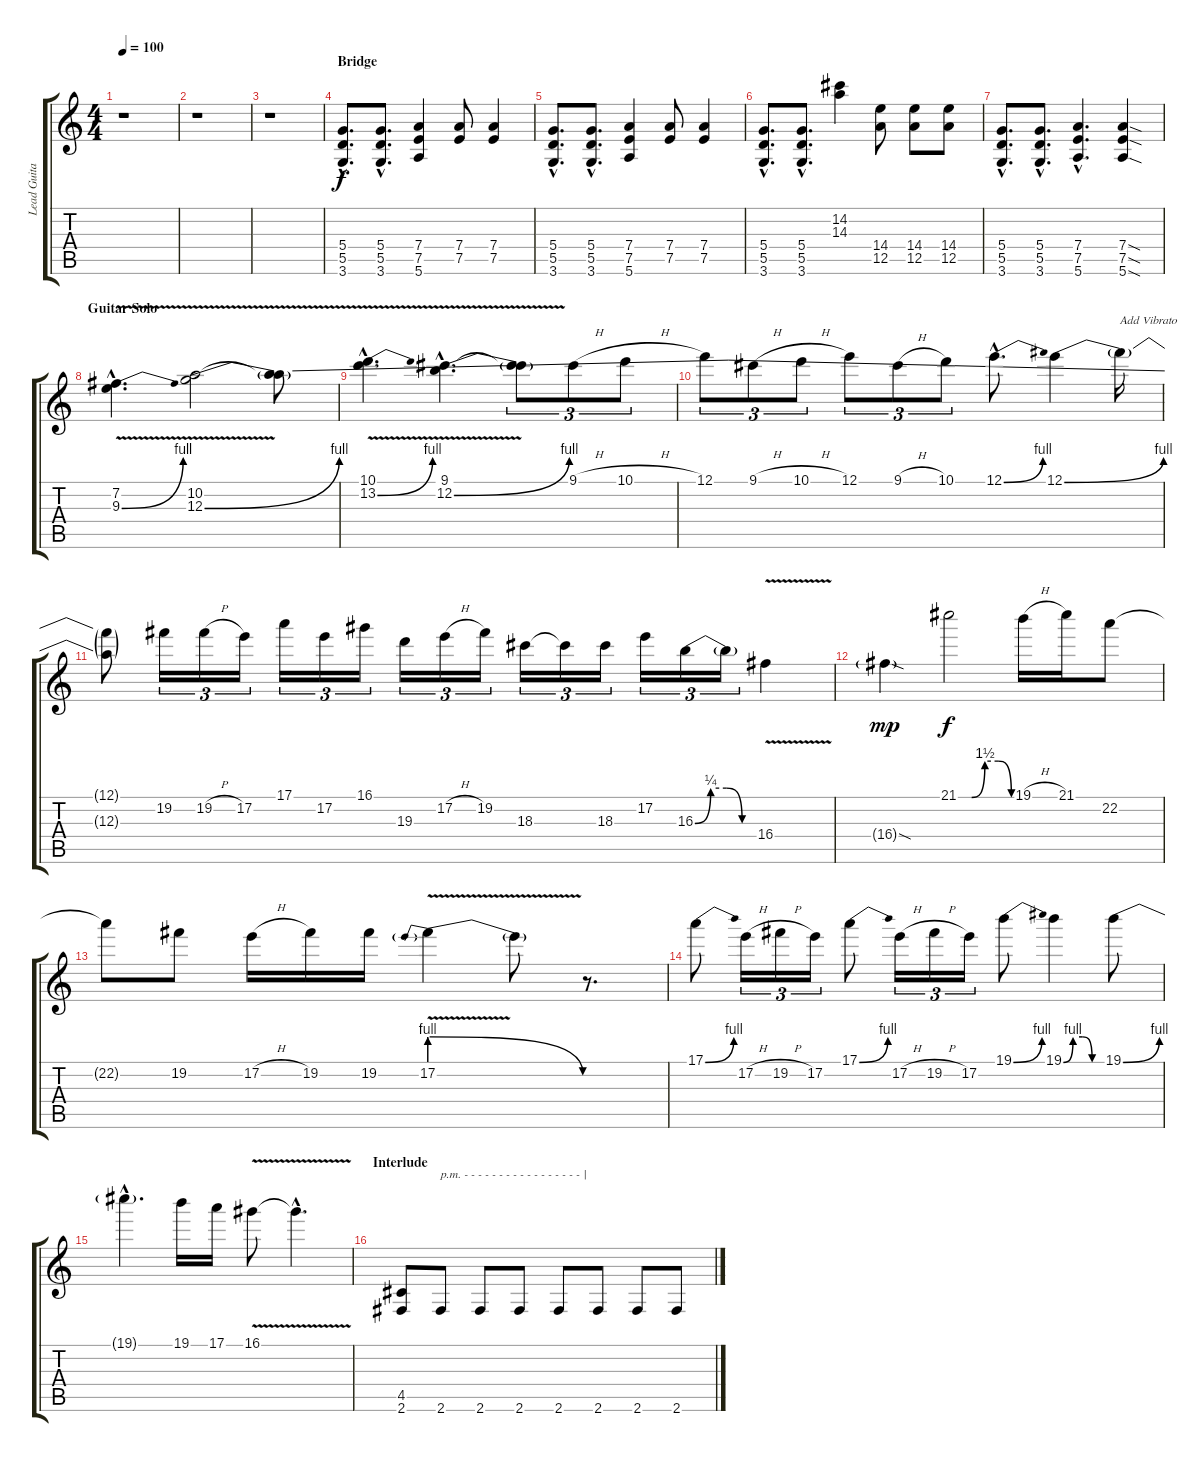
\track ("Lead Guitar" "Lead Guita") {instrument overdrivenguitar}
\staff {score tabs}
\tuning (E4 B3 G3 D3 A2 E2) {hide}
\ts (4 4)
\tempo 100
\clef g2
\ks c
r.1{dy f} |
r.1 |
r.1 |
\section ("" "Bridge")
(5.4{hac} 5.5{hac} 3.6{hac}).8{d volume 8} (5.4{hac} 5.5{hac} 3.6{hac}).8{d} (7.4 7.5 5.6).4 (7.4 7.5).8 (7.4 7.5).4 |
(5.4{hac} 5.5{hac} 3.6{hac}).8{d} (5.4{hac} 5.5{hac} 3.6{hac}).8{d} (7.4 7.5 5.6).4 (7.4 7.5).8 (7.4 7.5).4 |
(5.4{hac} 5.5{hac} 3.6{hac}).8{d} (5.4{hac} 5.5{hac} 3.6{hac}).8{d} (14.2 14.3).4 (14.4 12.5).8 (14.4 12.5).8 (14.4 12.5).8 |
(5.4{hac} 5.5{hac} 3.6{hac}).8{d} (5.4{hac} 5.5{hac} 3.6{hac}).8{d} (7.4{hac} 7.5{hac} 5.6{hac}).4{d} (7.4{sod} 7.5{sod} 5.6{sod}).4 |
\section ("" "Guitar Solo")
(7.2{hac} 9.3{be (bend 0 0 60 4) v hac}).4{d volume 14 balance 8} (10.2 12.3{be (bend 0 0 60 4) v}).2 (10.2{t} 12.3{t}).8 |
(10.1{hac} 13.2{be (bend 0 0 60 4) v hac}).4{d} (9.1{hac} 12.2{be (bend 0 0 60 4) v hac}).4{d} (9.1{t} 12.2{t}).8{tu (3 2)} 9.1{h}.8{tu (3 2)} 10.1{h}.8{tu (3 2)} |
12.1.8{tu (3 2)} 9.1{h}.8{tu (3 2)} 10.1{h}.8{tu (3 2)} 12.1.8{tu (3 2)} 9.1{h}.8{tu (3 2)} 10.1.8{tu (3 2)} 12.1{be (bend 0 0 60 4) hac}.8{d} 12.1{be (bend 0 0 60 4)}.4 12.1{t}.16{txt "Add Vibrato"} |
(12.1{t} 12.3{t}).8 19.2.16{tu (3 2)} 19.2{h}.16{tu (3 2)} 17.2.16{tu (3 2)} 17.1.16{tu (3 2)} 17.2.16{tu (3 2)} 16.1.16{tu (3 2)} 19.3.16{tu (3 2)} 17.2{h}.16{tu (3 2)} 19.2.16{tu (3 2)} 18.3.16{tu (3 2)} 18.3{t}.16{tu (3 2)} 18.3.16{tu (3 2)} 17.2.16{tu (3 2)} 16.3{be (custom 0 0 15 1 30 1 45 0 60 0)}.16{tu (3 2)} 16.3{t}.16{tu (3 2)} 16.4{v}.4 |
16.4{sod g}.4{dy mp} 21.1{be (custom 0 0 15 0 30 6 45 6 60 0)}.2{dy f} 19.1{h}.16 21.1.16 22.2.8 |
22.2{t}.8 19.2.8 17.2{h}.16 19.2.16 19.2.16 17.2{be (prebendrelease 0 4 60 0) v}.4 17.2{t}.8 r.8{d} |
17.1{be (bend 0 0 60 4)}.8 17.2{h}.16{tu (3 2)} 19.2{h}.16{tu (3 2)} 17.2.16{tu (3 2)} 17.1{be (bend 0 0 60 4)}.8 17.2{h}.16{tu (3 2)} 19.2{h}.16{tu (3 2)} 17.2.16{tu (3 2)} 19.1{be (bend 0 0 60 4)}.8 19.1{be (custom 0 0 15 4 30 4 45 0 60 0)}.4 19.1{be (bend 0 0 60 4)}.8 |
19.1{hac t}.4{d} 19.1.16 17.1.16 16.1{v}.8 16.1{hac t}.4{d} |
\section ("" "Interlude")
(4.5 2.6).8{balance 13} 2.6.8{txt "p.m. - - - - - - - - - - - - - - - - - |"} 2.6.8 2.6.8 2.6.8 2.6.8 2.6.8 2.6.8
